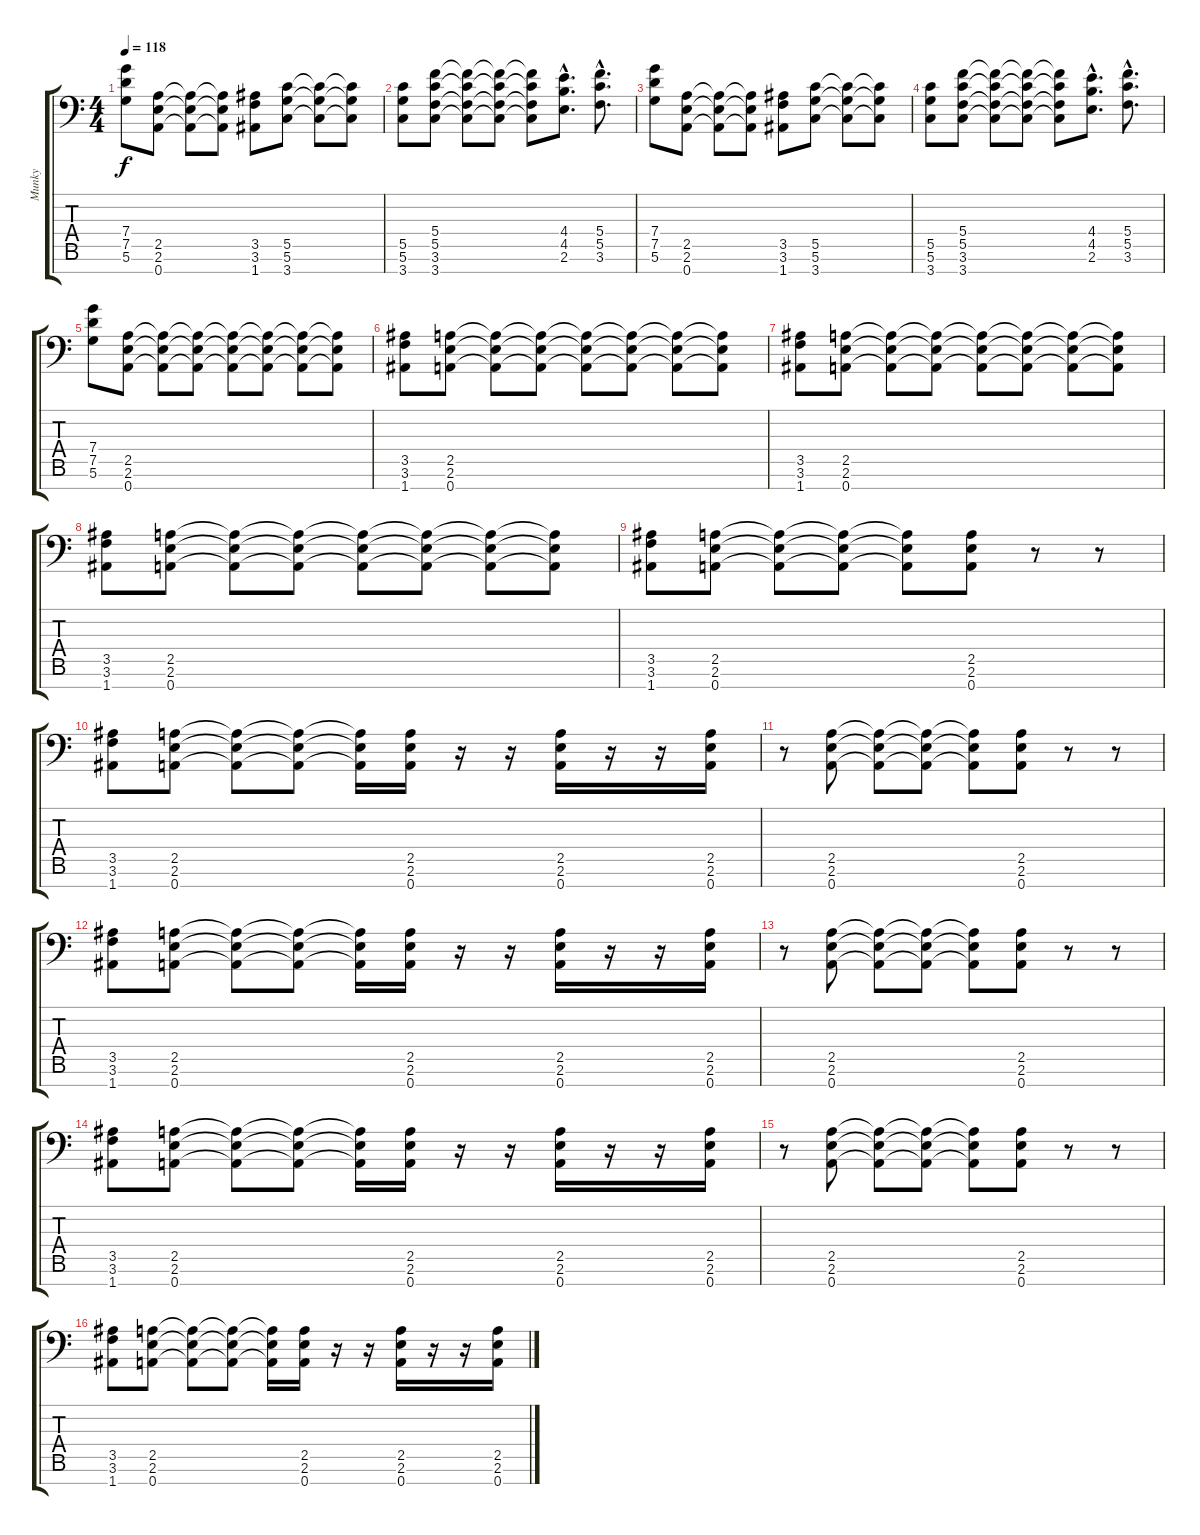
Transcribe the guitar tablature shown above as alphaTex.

\track ("Munky" "Munky") {instrument distortionguitar}
\staff {score tabs}
\tuning (D4 A3 F3 C3 G2 D2 A1) {hide}
\ts (4 4)
\tempo 118
\clef f4
\ks c
(7.4 7.5 5.6).8{dy f} (2.5 2.6 0.7).8 (2.5{t} 2.6{t} 0.7{t}).8 (2.5{t} 2.6{t} 0.7{t}).8 (3.5 3.6 1.7).8 (5.5 5.6 3.7).8 (5.5{t} 5.6{t} 3.7{t}).8 (5.5{t} 5.6{t} 3.7{t}).8 |
(5.5 5.6 3.7).8 (5.4 5.5 3.6 3.7).8 (5.4{t} 5.5{t} 3.6{t} 3.7{t}).8 (5.4{t} 5.5{t} 3.6{t} 3.7{t}).8 (5.4{t} 5.5{t} 3.6{t} 3.7{t}).8 (4.4{hac} 4.5{hac} 2.6{hac}).8{d} (5.4{hac} 5.5{hac} 3.6{hac}).8{d} |
(7.4 7.5 5.6).8 (2.5 2.6 0.7).8 (2.5{t} 2.6{t} 0.7{t}).8 (2.5{t} 2.6{t} 0.7{t}).8 (3.5 3.6 1.7).8 (5.5 5.6 3.7).8 (5.5{t} 5.6{t} 3.7{t}).8 (5.5{t} 5.6{t} 3.7{t}).8 |
(5.5 5.6 3.7).8 (5.4 5.5 3.6 3.7).8 (5.4{t} 5.5{t} 3.6{t} 3.7{t}).8 (5.4{t} 5.5{t} 3.6{t} 3.7{t}).8 (5.4{t} 5.5{t} 3.6{t} 3.7{t}).8 (4.4{hac} 4.5{hac} 2.6{hac}).8{d} (5.4{hac} 5.5{hac} 3.6{hac}).8{d} |
(7.4 7.5 5.6).8 (2.5 2.6 0.7).8 (2.5{t} 2.6{t} 0.7{t}).8 (2.5{t} 2.6{t} 0.7{t}).8 (2.5{t} 2.6{t} 0.7{t}).8 (2.5{t} 2.6{t} 0.7{t}).8 (2.5{t} 2.6{t} 0.7{t}).8 (2.5{t} 2.6{t} 0.7{t}).8 |
(3.5 3.6 1.7).8 (2.5 2.6 0.7).8 (2.5{t} 2.6{t} 0.7{t}).8 (2.5{t} 2.6{t} 0.7{t}).8 (2.5{t} 2.6{t} 0.7{t}).8 (2.5{t} 2.6{t} 0.7{t}).8 (2.5{t} 2.6{t} 0.7{t}).8 (2.5{t} 2.6{t} 0.7{t}).8 |
(3.5 3.6 1.7).8 (2.5 2.6 0.7).8 (2.5{t} 2.6{t} 0.7{t}).8 (2.5{t} 2.6{t} 0.7{t}).8 (2.5{t} 2.6{t} 0.7{t}).8 (2.5{t} 2.6{t} 0.7{t}).8 (2.5{t} 2.6{t} 0.7{t}).8 (2.5{t} 2.6{t} 0.7{t}).8 |
(3.5 3.6 1.7).8 (2.5 2.6 0.7).8 (2.5{t} 2.6{t} 0.7{t}).8 (2.5{t} 2.6{t} 0.7{t}).8 (2.5{t} 2.6{t} 0.7{t}).8 (2.5{t} 2.6{t} 0.7{t}).8 (2.5{t} 2.6{t} 0.7{t}).8 (2.5{t} 2.6{t} 0.7{t}).8 |
(3.5 3.6 1.7).8 (2.5 2.6 0.7).8 (2.5{t} 2.6{t} 0.7{t}).8 (2.5{t} 2.6{t} 0.7{t}).8 (2.5{t} 2.6{t} 0.7{t}).8 (2.5 2.6 0.7).8 r.8 r.8 |
(3.5 3.6 1.7).8 (2.5 2.6 0.7).8 (2.5{t} 2.6{t} 0.7{t}).8 (2.5{t} 2.6{t} 0.7{t}).8 (2.5{t} 2.6{t} 0.7{t}).16 (2.5 2.6 0.7).16 r.16 r.16 (2.5 2.6 0.7).16 r.16 r.16 (2.5 2.6 0.7).16 |
r.8 (2.5 2.6 0.7).8 (2.5{t} 2.6{t} 0.7{t}).8 (2.5{t} 2.6{t} 0.7{t}).8 (2.5{t} 2.6{t} 0.7{t}).8 (2.5 2.6 0.7).8 r.8 r.8 |
(3.5 3.6 1.7).8 (2.5 2.6 0.7).8 (2.5{t} 2.6{t} 0.7{t}).8 (2.5{t} 2.6{t} 0.7{t}).8 (2.5{t} 2.6{t} 0.7{t}).16 (2.5 2.6 0.7).16 r.16 r.16 (2.5 2.6 0.7).16 r.16 r.16 (2.5 2.6 0.7).16 |
r.8 (2.5 2.6 0.7).8 (2.5{t} 2.6{t} 0.7{t}).8 (2.5{t} 2.6{t} 0.7{t}).8 (2.5{t} 2.6{t} 0.7{t}).8 (2.5 2.6 0.7).8 r.8 r.8 |
(3.5 3.6 1.7).8 (2.5 2.6 0.7).8 (2.5{t} 2.6{t} 0.7{t}).8 (2.5{t} 2.6{t} 0.7{t}).8 (2.5{t} 2.6{t} 0.7{t}).16 (2.5 2.6 0.7).16 r.16 r.16 (2.5 2.6 0.7).16 r.16 r.16 (2.5 2.6 0.7).16 |
r.8 (2.5 2.6 0.7).8 (2.5{t} 2.6{t} 0.7{t}).8 (2.5{t} 2.6{t} 0.7{t}).8 (2.5{t} 2.6{t} 0.7{t}).8 (2.5 2.6 0.7).8 r.8 r.8 |
(3.5 3.6 1.7).8 (2.5 2.6 0.7).8 (2.5{t} 2.6{t} 0.7{t}).8 (2.5{t} 2.6{t} 0.7{t}).8 (2.5{t} 2.6{t} 0.7{t}).16 (2.5 2.6 0.7).16 r.16 r.16 (2.5 2.6 0.7).16 r.16 r.16 (2.5 2.6 0.7).16
